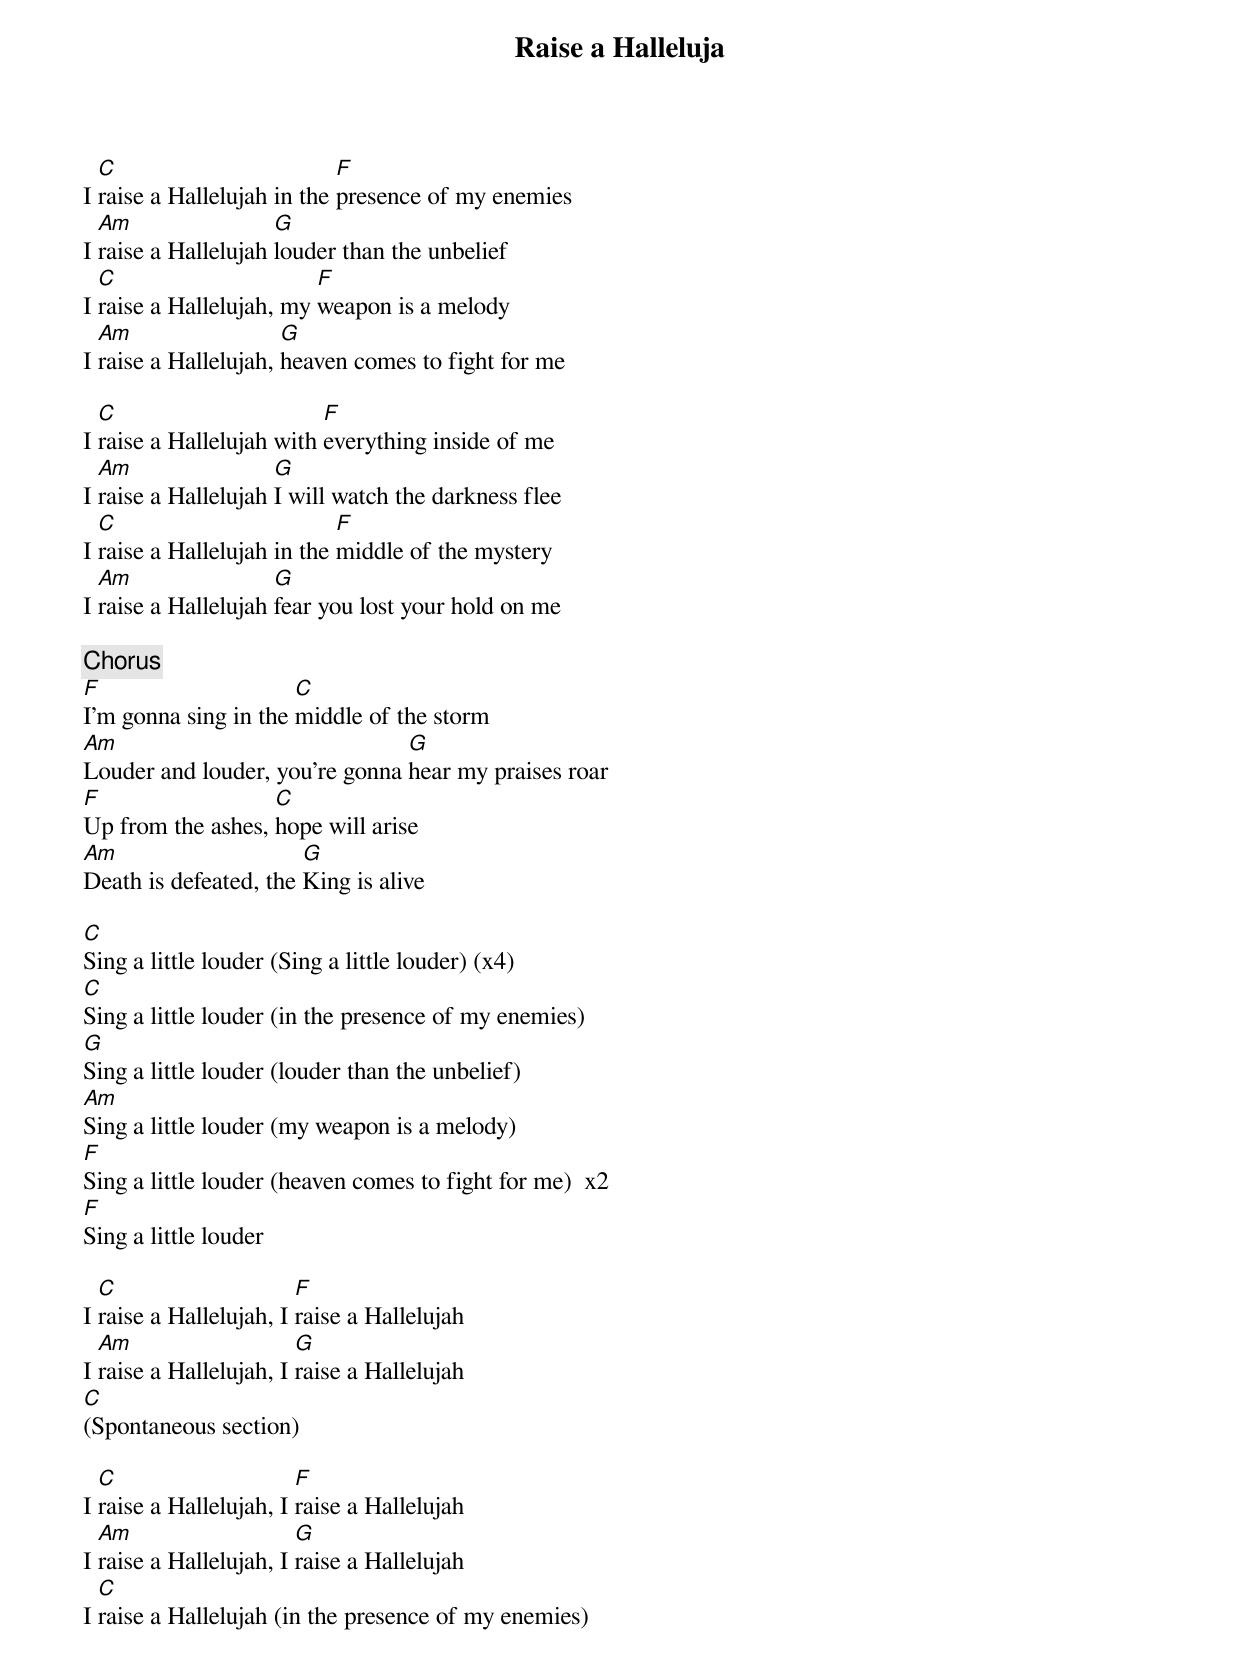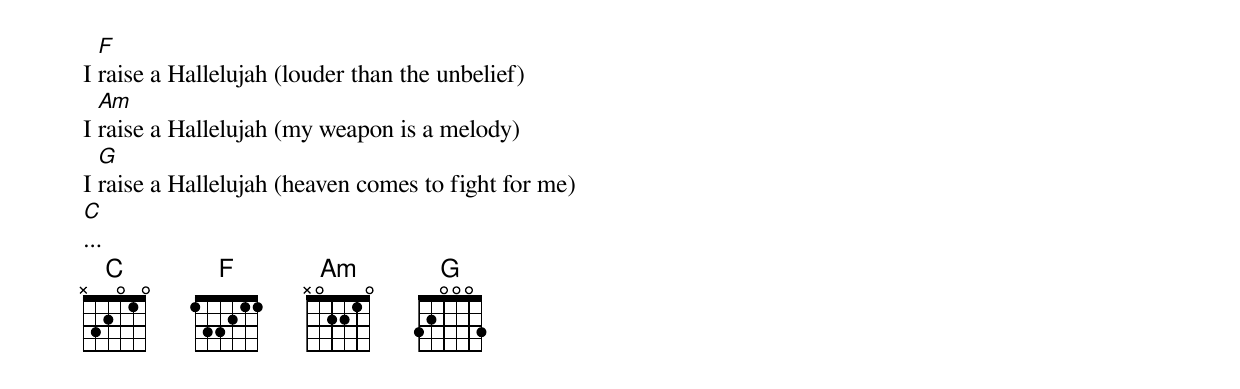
{Title: Raise a Halleluja}
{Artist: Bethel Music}

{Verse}
I [C]raise a Hallelujah in the [F]presence of my enemies
I [Am]raise a Hallelujah [G]louder than the unbelief
I [C]raise a Hallelujah, my [F]weapon is a melody
I [Am]raise a Hallelujah, [G]heaven comes to fight for me

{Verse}
I [C]raise a Hallelujah with [F]everything inside of me
I [Am]raise a Hallelujah [G]I will watch the darkness flee
I [C]raise a Hallelujah in the [F]middle of the mystery
I [Am]raise a Hallelujah [G]fear you lost your hold on me

{Chorus: 2x}
[F]I'm gonna sing in the [C]middle of the storm
[Am]Louder and louder, you're gonna [G]hear my praises roar
[F]Up from the ashes, [C]hope will arise
[Am]Death is defeated, the [G]King is alive

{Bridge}
[C]Sing a little louder (Sing a little louder) (x4)
[C]Sing a little louder (in the presence of my enemies)
[G]Sing a little louder (louder than the unbelief)
[Am]Sing a little louder (my weapon is a melody)
[F]Sing a little louder (heaven comes to fight for me)  x2
[F]Sing a little louder

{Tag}
I [C]raise a Hallelujah, I [F]raise a Hallelujah
I [Am]raise a Hallelujah, I [G]raise a Hallelujah
[C](Spontaneous section)

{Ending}
I [C]raise a Hallelujah, I [F]raise a Hallelujah
I [Am]raise a Hallelujah, I [G]raise a Hallelujah
I [C]raise a Hallelujah (in the presence of my enemies)
I [F]raise a Hallelujah (louder than the unbelief)
I [Am]raise a Hallelujah (my weapon is a melody)
I [G]raise a Hallelujah (heaven comes to fight for me)
[C]...
